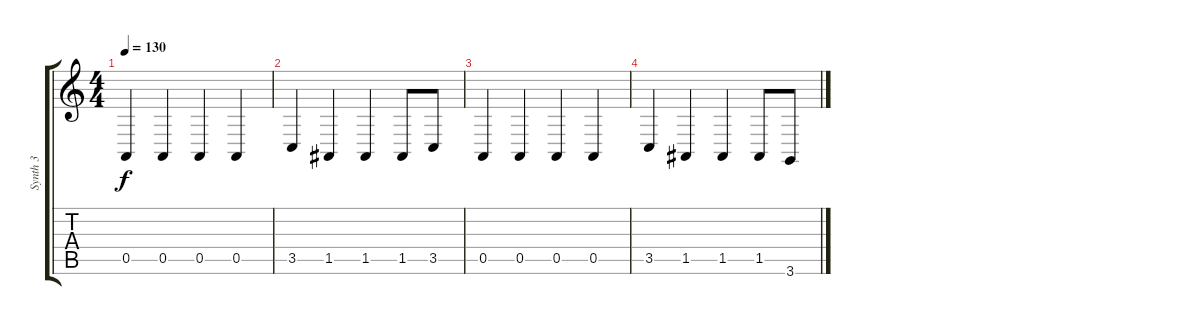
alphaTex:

\track ("Synth 3" "Synth 3") {instrument lead2sawtooth}
\staff {score tabs}
\tuning (E4 B3 G3 D3 A2 E2) {hide}
\ts (4 4)
\tempo 130
\clef g2
\ks c
0.5.4{dy f} 0.5.4 0.5.4 0.5.4 |
3.5.4 1.5.4 1.5.4 1.5.8 3.5.8 |
0.5.4 0.5.4 0.5.4 0.5.4 |
3.5.4 1.5.4 1.5.4 1.5.8 3.6.8
